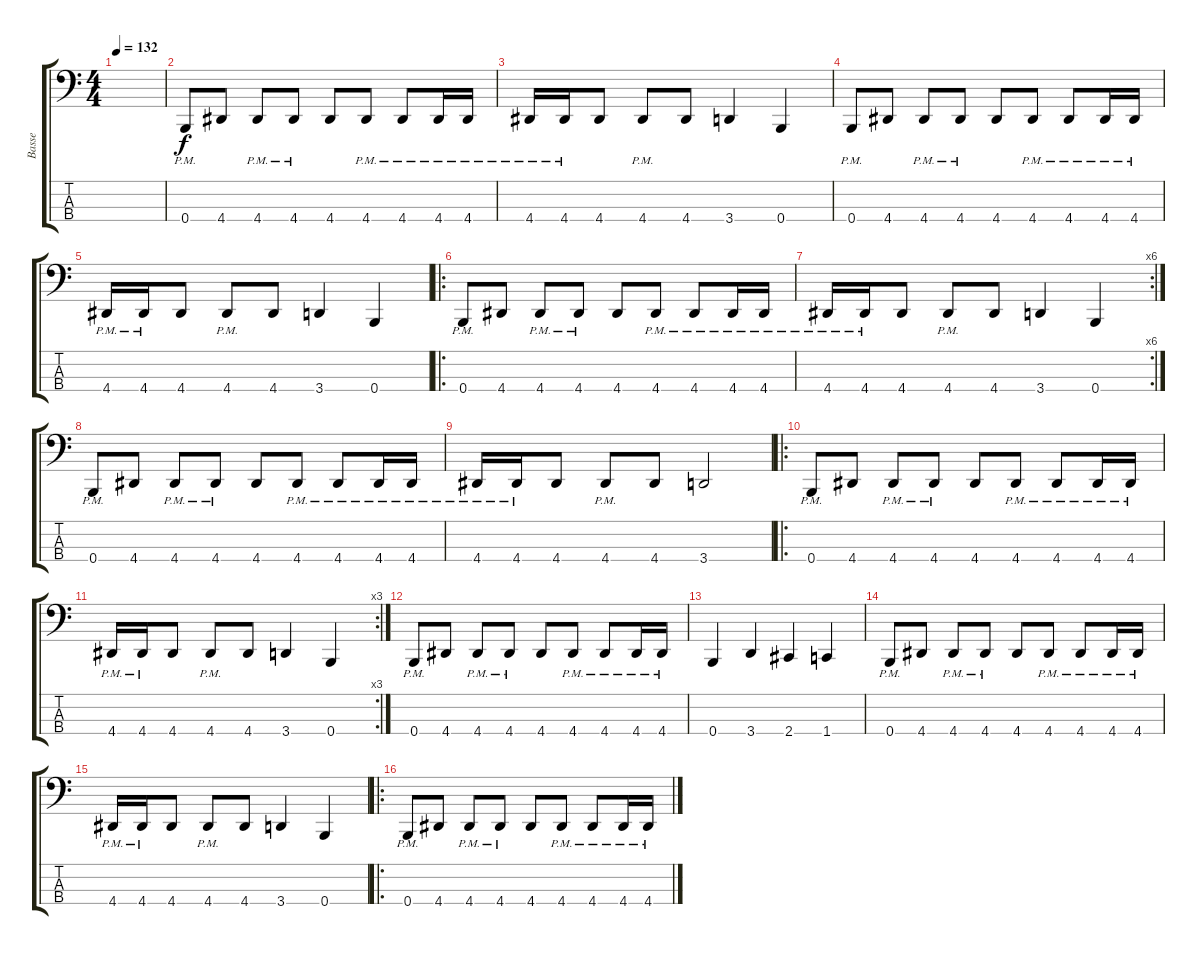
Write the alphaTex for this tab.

\track ("Basse" "Basse") {instrument electricbassfinger}
\staff {score tabs}
\tuning (D2 A1 E1 B0) {hide}
\ts (4 4)
\tempo 132
\clef f4
\ks c
|
0.4{pm}.8 4.4.8 4.4{pm}.8 4.4{pm}.8 4.4.8 4.4{pm}.8 4.4{pm}.8 4.4{pm}.16 4.4{pm}.16 |
4.4{pm}.16 4.4{pm}.16 4.4.8 4.4{pm}.8 4.4.8 3.4.4 0.4.4 |
0.4{pm}.8 4.4.8 4.4{pm}.8 4.4{pm}.8 4.4.8 4.4{pm}.8 4.4{pm}.8 4.4{pm}.16 4.4{pm}.16 |
4.4{pm}.16 4.4{pm}.16 4.4.8 4.4{pm}.8 4.4.8 3.4.4 0.4.4 |
\ro
0.4{pm}.8 4.4.8 4.4{pm}.8 4.4{pm}.8 4.4.8 4.4{pm}.8 4.4{pm}.8 4.4{pm}.16 4.4{pm}.16 |
\rc 6
4.4{pm}.16 4.4{pm}.16 4.4.8 4.4{pm}.8 4.4.8 3.4.4 0.4.4 |
0.4{pm}.8 4.4.8 4.4{pm}.8 4.4{pm}.8 4.4.8 4.4{pm}.8 4.4{pm}.8 4.4{pm}.16 4.4{pm}.16 |
4.4{pm}.16 4.4{pm}.16 4.4.8 4.4{pm}.8 4.4.8 3.4.2 |
\ro
0.4{pm}.8 4.4.8 4.4{pm}.8 4.4{pm}.8 4.4.8 4.4{pm}.8 4.4{pm}.8 4.4{pm}.16 4.4{pm}.16 |
\rc 3
4.4{pm}.16 4.4{pm}.16 4.4.8 4.4{pm}.8 4.4.8 3.4.4 0.4.4 |
0.4{pm}.8 4.4.8 4.4{pm}.8 4.4{pm}.8 4.4.8 4.4{pm}.8 4.4{pm}.8 4.4{pm}.16 4.4{pm}.16 |
0.4.4 3.4.4 2.4.4 1.4.4 |
0.4{pm}.8 4.4.8 4.4{pm}.8 4.4{pm}.8 4.4.8 4.4{pm}.8 4.4{pm}.8 4.4{pm}.16 4.4{pm}.16 |
4.4{pm}.16 4.4{pm}.16 4.4.8 4.4{pm}.8 4.4.8 3.4.4 0.4.4 |
\ro
0.4{pm}.8 4.4.8 4.4{pm}.8 4.4{pm}.8 4.4.8 4.4{pm}.8 4.4{pm}.8 4.4{pm}.16 4.4{pm}.16
